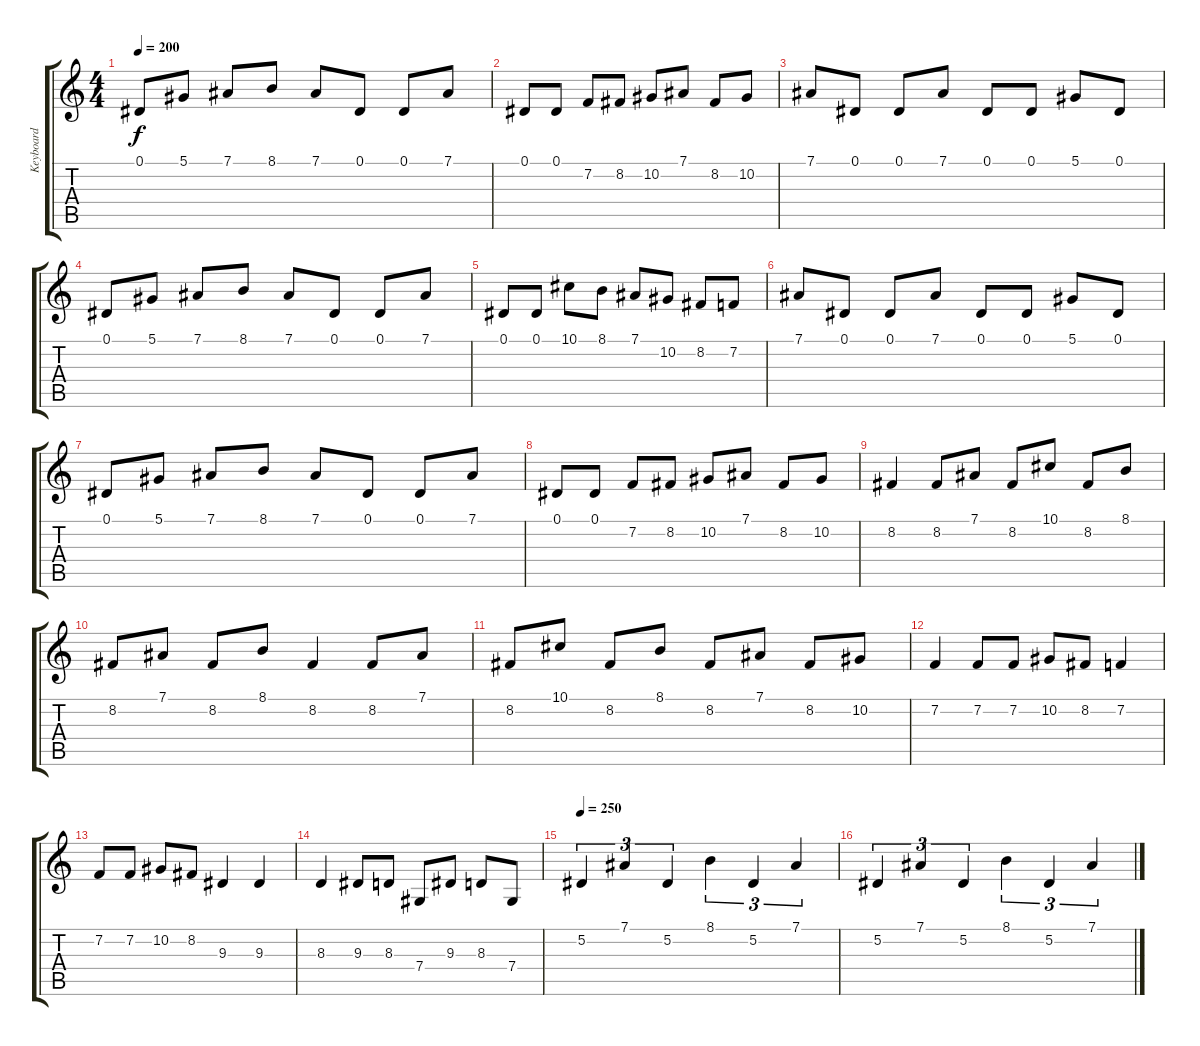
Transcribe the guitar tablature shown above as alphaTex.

\track ("Keyboard" "Keyboard") {instrument musicbox}
\staff {score tabs}
\tuning (Eb4 Bb3 Gb3 Db3 Ab2 Eb2) {hide}
\ts (4 4)
\tempo 200
\clef g2
\ks c
0.1.8{dy f} 5.1.8 7.1.8 8.1.8 7.1.8 0.1.8 0.1.8 7.1.8 |
0.1.8 0.1.8 7.2.8 8.2.8 10.2.8 7.1.8 8.2.8 10.2.8 |
7.1.8 0.1.8 0.1.8 7.1.8 0.1.8 0.1.8 5.1.8 0.1.8 |
0.1.8 5.1.8 7.1.8 8.1.8 7.1.8 0.1.8 0.1.8 7.1.8 |
0.1.8 0.1.8 10.1.8 8.1.8 7.1.8 10.2.8 8.2.8 7.2.8 |
7.1.8 0.1.8 0.1.8 7.1.8 0.1.8 0.1.8 5.1.8 0.1.8 |
0.1.8 5.1.8 7.1.8 8.1.8 7.1.8 0.1.8 0.1.8 7.1.8 |
0.1.8 0.1.8 7.2.8 8.2.8 10.2.8 7.1.8 8.2.8 10.2.8 |
8.2.4 8.2.8 7.1.8 8.2.8 10.1.8 8.2.8 8.1.8 |
8.2.8 7.1.8 8.2.8 8.1.8 8.2.4 8.2.8 7.1.8 |
8.2.8 10.1.8 8.2.8 8.1.8 8.2.8 7.1.8 8.2.8 10.2.8 |
7.2.4 7.2.8 7.2.8 10.2.8 8.2.8 7.2.4 |
7.2.8 7.2.8 10.2.8 8.2.8 9.3.4 9.3.4 |
8.3.4 9.3.8 8.3.8 7.4.8 9.3.8 8.3.8 7.4.8 |
\tempo 250
5.2.4{tu (3 2)} 7.1.4{tu (3 2)} 5.2.4{tu (3 2)} 8.1.4{tu (3 2)} 5.2.4{tu (3 2)} 7.1.4{tu (3 2)} |
5.2.4{tu (3 2)} 7.1.4{tu (3 2)} 5.2.4{tu (3 2)} 8.1.4{tu (3 2)} 5.2.4{tu (3 2)} 7.1.4{tu (3 2)}
